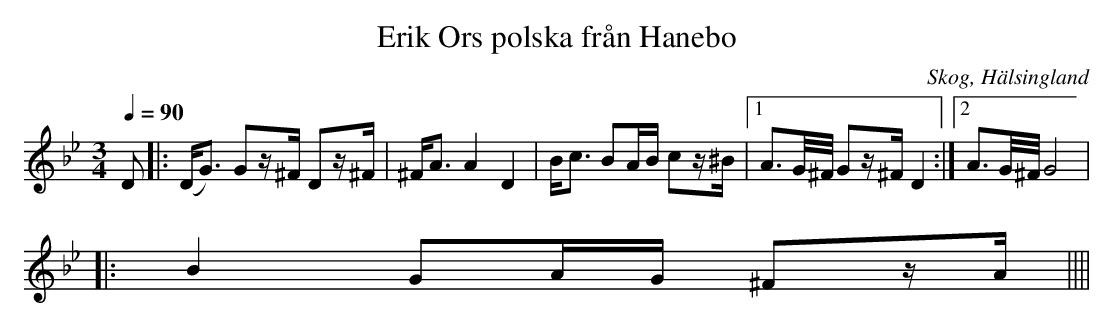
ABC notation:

X:1
T: Erik Ors polska från Hanebo
O: Skog, Hälsingland
M: 3/4
L: 1/16
Q: 1/4=90
K: Gm
D2|:(D2<G2) G2z^F D2z^F|^F2<A2 A4 D4|B2<c2 B2AB c2z^B|1 A2>G^F/ G2z^F D4:|2 A2>G^F/ G8|
|:B4 G2AG ^F2zA||||
|||:|
